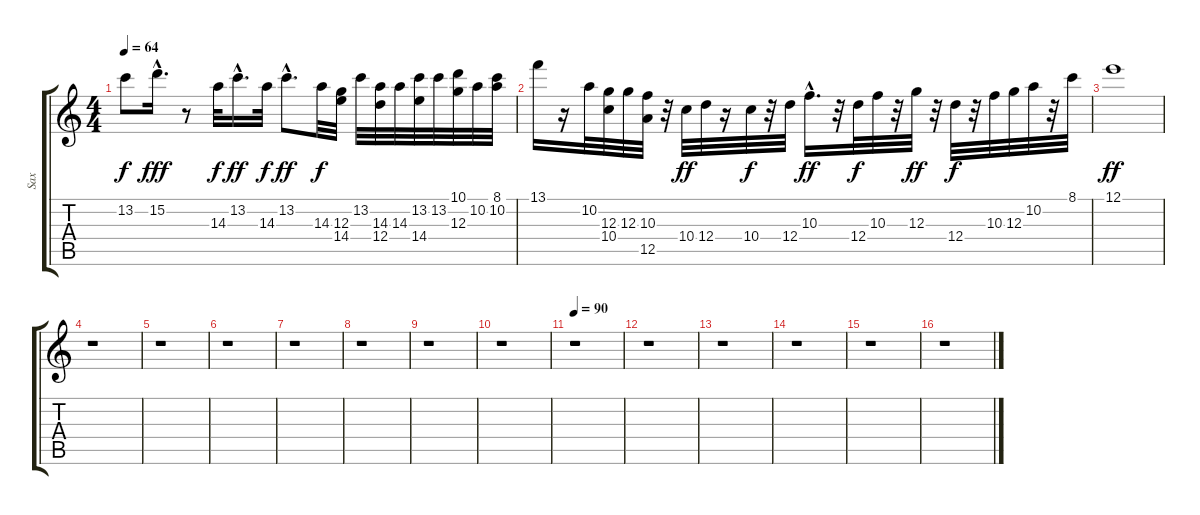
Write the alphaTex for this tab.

\track ("Sax" "Sax") {instrument distortionguitar}
\staff {score tabs}
\tuning (E4 B3 G3 D3 A2 E2) {hide}
\ts (4 4)
\tempo 64
\clef g2
\ks c
13.2.8{dy f} 15.2{hac}.16{d dy fff} r.8 14.3.32{dy f} 13.2{hac}.16{d dy ff} 14.3.32{dy f} 13.2{hac}.8{d dy ff} 14.3.32{dy f} (12.3 14.4).32 13.2.32 (14.3 12.4).32 14.3.32 (13.2 14.4).32 13.2.32 (10.1 12.3).32 10.2.32 (8.1 10.2).32 |
13.1.16 r.16 10.2.32 (12.3 10.4).32 12.3.32 (10.3 12.5).32 r.32 10.4.32{dy ff} 12.4.32 r.16 10.4.32{dy f} r.32 12.4.32 10.3{hac}.16{d dy ff} r.32 12.4.32{dy f} 10.3.32 r.32 12.3.32{dy ff} r.32 12.4.32{dy f} r.32 10.3.32 12.3.32 10.2.32 r.32 8.1.32 |
12.1.1{dy ff} |
r.1 |
r.1 |
r.1 |
r.1 |
r.1 |
r.1 |
r.1 |
\tempo 90
r.1 |
r.1 |
r.1 |
r.1 |
r.1 |
r.1
